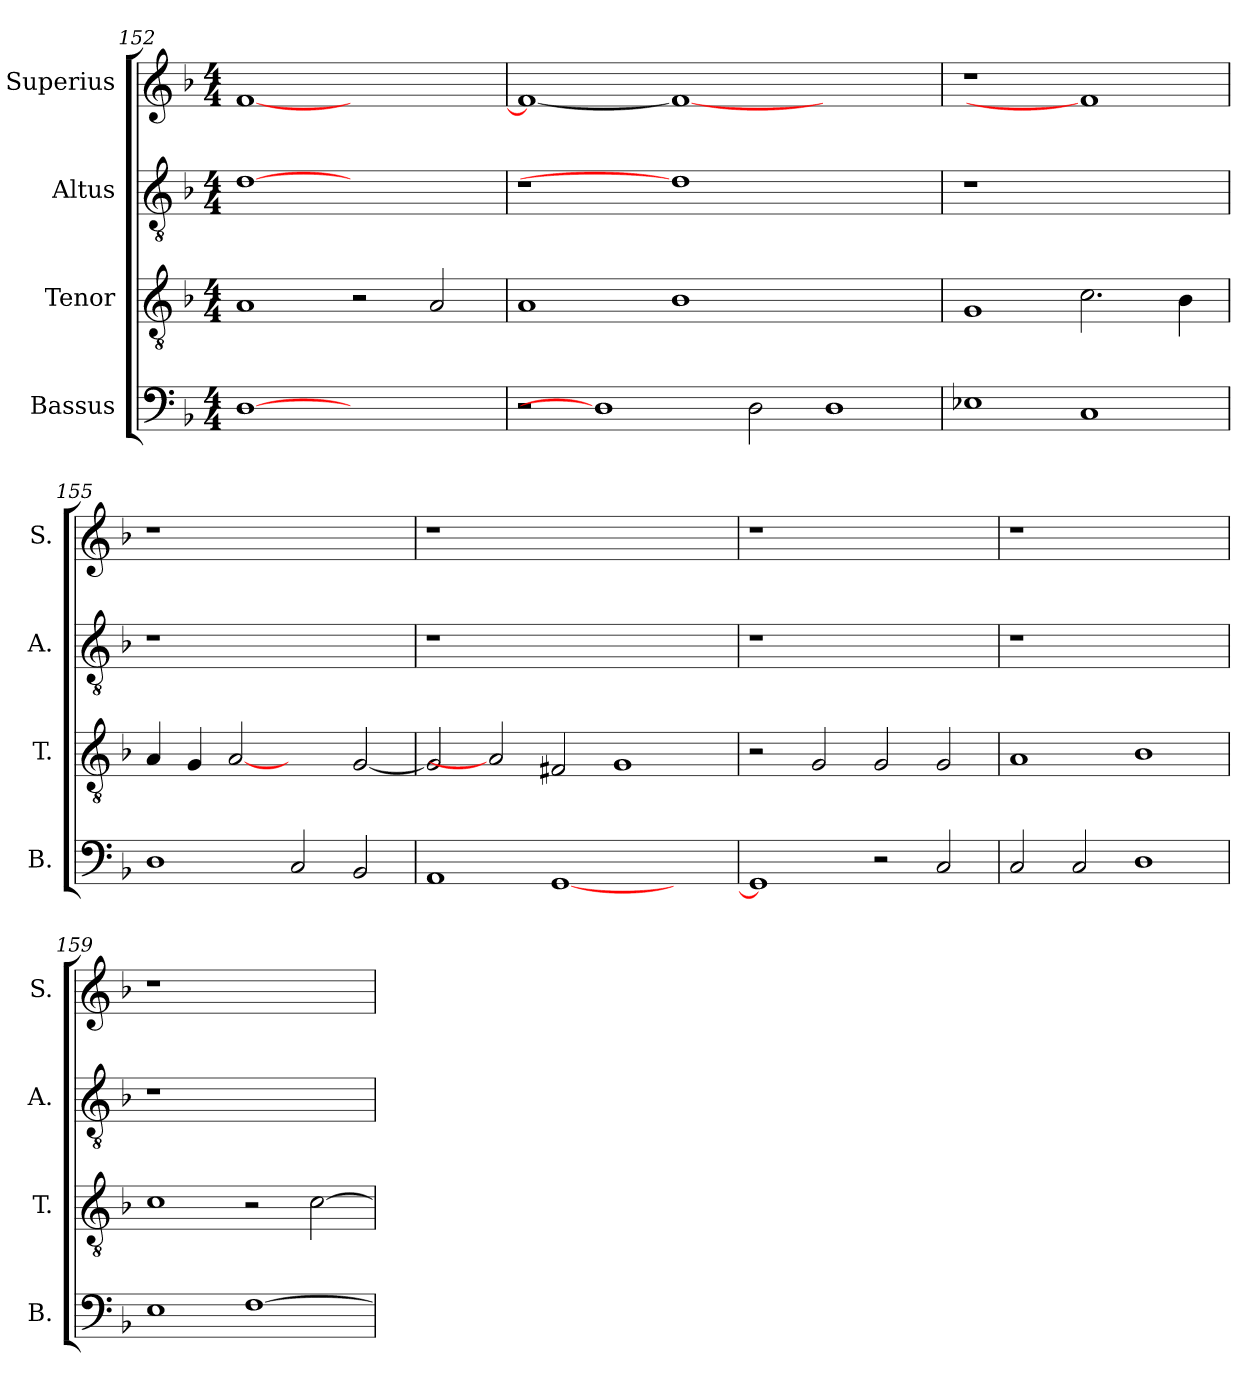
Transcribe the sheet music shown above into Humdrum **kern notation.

**kern	**kern	**kern	**kern
*part4	*part3	*part2	*part1
*staff4	*staff3	*staff2	*staff1
*I"Bassus	*I"Tenor	*I"Altus	*I"Superius
*I'B.	*I'T.	*I'A.	*I'S.
!!LO:PB:g=z
*clefF4	*clefGv2	*clefGv2	*clefG2
*	*ITrd7c12	*ITrd7c12	*
*k[b-]	*k[b-]	*k[b-]	*k[b-]
*F:	*F:	*F:	*F:
*M4/4	*M4/4	*M4/4	*M4/4
=152	=152	=152	=152
[1Di	1AAi	[1Di	[<1fi
1ryy	2r	1ryy	1ryy
.	2AAi/	.	.
=153	=153	=153	=153
!	!	!LO:N:vis=1	!
2r	1AAi	1r	1fi_<
1Di]	.	.	.
.	1BB-i	1Di]	1fi_
2Di\	.	.	.
1Di	1ryy	1ryy	1ryy
=154	=154	=154	=154
!	!	!LO:N:vis=1	!LO:N:vis=1
1E-Xi	1GGi	1r	1r
1Ci	2.Ci\	1ryy	1fi]
.	4BB-i\	.	.
=155	=155	=155	=155
!	!	!LO:N:vis=1	!LO:N:vis=1
1Di	4AAi/	1r	1r
.	4GGi/	.	.
.	[2AAi	.	.
2Ci/	2ryy	1ryy	1ryy
2BB-i/	[<2GGi/	.	.
=156	=156	=156	=156
!	!	!LO:N:vis=1	!LO:N:vis=1
1AAi	2GGi/]	1r	1r
.	2AAi]	.	.
[<1GGi	2FF#Xi/	1.ryy	1.ryy
.	1GGi	.	.
2ryy	.	.	.
!!LO:LB:g=z
=157	=157	=157	=157
!	!	!LO:N:vis=1	!LO:N:vis=1
1GGi]	2r	1r	1r
.	2GGi/	.	.
2r	2GGi/	1ryy	1ryy
2Ci/	2GGi/	.	.
=158	=158	=158	=158
!	!	!LO:N:vis=1	!LO:N:vis=1
2Ci/	1AAi	1r	1r
2Ci/	.	.	.
1Di	1BB-i	1ryy	1ryy
=159	=159	=159	=159
!	!	!LO:N:vis=1	!LO:N:vis=1
1Ei	1Ci	1r	1r
[>1Fi	2r	1ryy	1ryy
.	[>2Ci\	.	.
=	=	=	=
*-	*-	*-	*-
